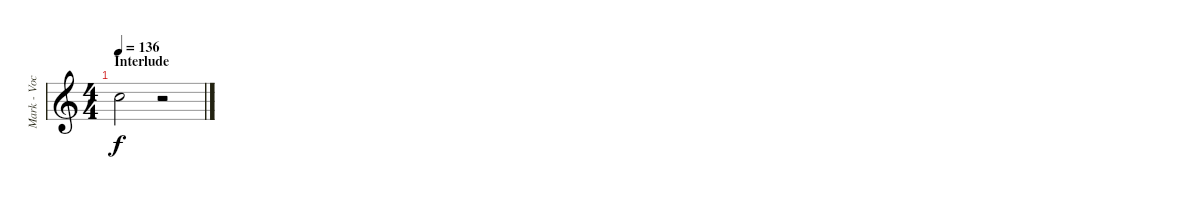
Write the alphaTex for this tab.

\track ("Mark - Vocals" "Mark - Voc") {instrument overdrivenguitar}
\staff {score}
\tuning (E4 B3 G3 D3 A2 E2) {hide}
\ts (4 4)
\section ("" "Interlude")
\tempo 136
\clef g2
\ks c
1.2{t}.2{dy f} r.2
